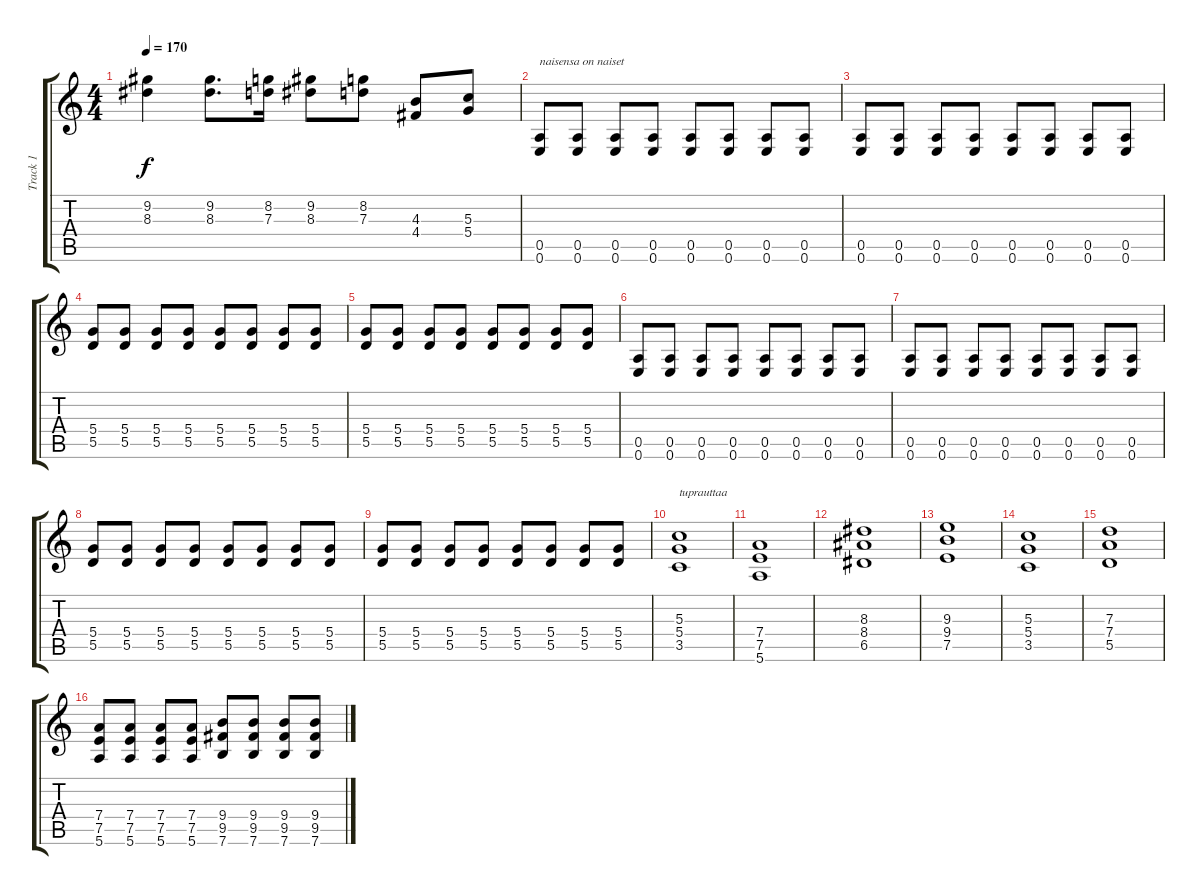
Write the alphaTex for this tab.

\track ("Track 1" "Track 1") {instrument overdrivenguitar}
\staff {score tabs}
\tuning (E4 B3 G3 D3 A2 E2) {hide}
\ts (4 4)
\tempo 170
\clef g2
\ks c
(9.2 8.3).4{dy f} (9.2 8.3).8{d} (8.2 7.3).16 (9.2 8.3).8 (8.2 7.3).8 (4.3 4.4).8 (5.3 5.4).8 |
(0.5 0.6).8{txt "naisensa on naiset"} (0.5 0.6).8 (0.5 0.6).8 (0.5 0.6).8 (0.5 0.6).8 (0.5 0.6).8 (0.5 0.6).8 (0.5 0.6).8 |
(0.5 0.6).8 (0.5 0.6).8 (0.5 0.6).8 (0.5 0.6).8 (0.5 0.6).8 (0.5 0.6).8 (0.5 0.6).8 (0.5 0.6).8 |
(5.4 5.5).8 (5.4 5.5).8 (5.4 5.5).8 (5.4 5.5).8 (5.4 5.5).8 (5.4 5.5).8 (5.4 5.5).8 (5.4 5.5).8 |
(5.4 5.5).8 (5.4 5.5).8 (5.4 5.5).8 (5.4 5.5).8 (5.4 5.5).8 (5.4 5.5).8 (5.4 5.5).8 (5.4 5.5).8 |
(0.5 0.6).8 (0.5 0.6).8 (0.5 0.6).8 (0.5 0.6).8 (0.5 0.6).8 (0.5 0.6).8 (0.5 0.6).8 (0.5 0.6).8 |
(0.5 0.6).8 (0.5 0.6).8 (0.5 0.6).8 (0.5 0.6).8 (0.5 0.6).8 (0.5 0.6).8 (0.5 0.6).8 (0.5 0.6).8 |
(5.4 5.5).8 (5.4 5.5).8 (5.4 5.5).8 (5.4 5.5).8 (5.4 5.5).8 (5.4 5.5).8 (5.4 5.5).8 (5.4 5.5).8 |
(5.4 5.5).8 (5.4 5.5).8 (5.4 5.5).8 (5.4 5.5).8 (5.4 5.5).8 (5.4 5.5).8 (5.4 5.5).8 (5.4 5.5).8 |
(5.3 5.4 3.5).1{txt "tuprauttaa"} |
(7.4 7.5 5.6).1 |
(8.3 8.4 6.5).1 |
(9.3 9.4 7.5).1 |
(5.3 5.4 3.5).1 |
(7.3 7.4 5.5).1 |
(7.4 7.5 5.6).8 (7.4 7.5 5.6).8 (7.4 7.5 5.6).8 (7.4 7.5 5.6).8 (9.4 9.5 7.6).8 (9.4 9.5 7.6).8 (9.4 9.5 7.6).8 (9.4 9.5 7.6).8
